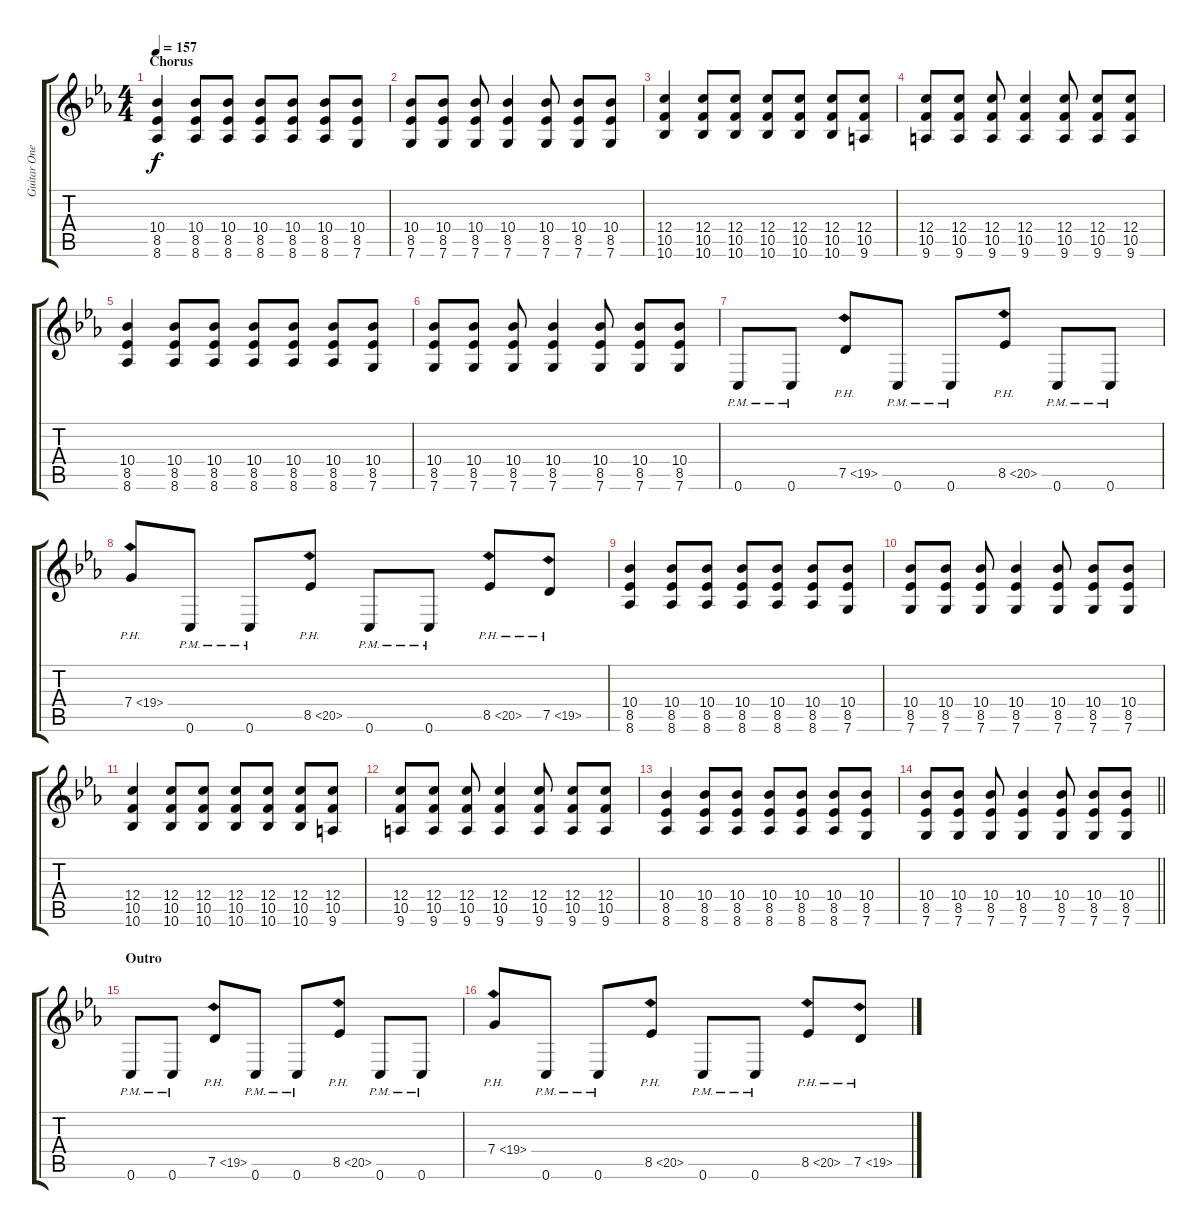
\track ("Guitar One" "Guitar One") {instrument distortionguitar}
\staff {score tabs}
\tuning (E4 C4 G3 C3 G2 C2) {hide}
\ts (4 4)
\section ("" "Chorus")
\tempo 157
\clef g2
\ks cminor
(10.4 8.5 8.6).4{dy f} (10.4 8.5 8.6).8 (10.4 8.5 8.6).8 (10.4 8.5 8.6).8 (10.4 8.5 8.6).8 (10.4 8.5 8.6).8 (10.4 8.5 7.6).8 |
(10.4 8.5 7.6).8 (10.4 8.5 7.6).8 (10.4 8.5 7.6).8 (10.4 8.5 7.6).4 (10.4 8.5 7.6).8 (10.4 8.5 7.6).8 (10.4 8.5 7.6).8 |
(12.4 10.5 10.6).4 (12.4 10.5 10.6).8 (12.4 10.5 10.6).8 (12.4 10.5 10.6).8 (12.4 10.5 10.6).8 (12.4 10.5 10.6).8 (12.4 10.5 9.6).8 |
(12.4 10.5 9.6).8 (12.4 10.5 9.6).8 (12.4 10.5 9.6).8 (12.4 10.5 9.6).4 (12.4 10.5 9.6).8 (12.4 10.5 9.6).8 (12.4 10.5 9.6).8 |
(10.4 8.5 8.6).4 (10.4 8.5 8.6).8 (10.4 8.5 8.6).8 (10.4 8.5 8.6).8 (10.4 8.5 8.6).8 (10.4 8.5 8.6).8 (10.4 8.5 7.6).8 |
(10.4 8.5 7.6).8 (10.4 8.5 7.6).8 (10.4 8.5 7.6).8 (10.4 8.5 7.6).4 (10.4 8.5 7.6).8 (10.4 8.5 7.6).8 (10.4 8.5 7.6).8 |
0.6{pm}.8 0.6{pm}.8 7.5{ph 12}.8 0.6{pm}.8 0.6{pm}.8 8.5{ph 12}.8 0.6{pm}.8 0.6{pm}.8 |
7.4{ph 12}.8 0.6{pm}.8 0.6{pm}.8 8.5{ph 12}.8 0.6{pm}.8 0.6{pm}.8 8.5{ph 12}.8 7.5{ph 12}.8 |
(10.4 8.5 8.6).4 (10.4 8.5 8.6).8 (10.4 8.5 8.6).8 (10.4 8.5 8.6).8 (10.4 8.5 8.6).8 (10.4 8.5 8.6).8 (10.4 8.5 7.6).8 |
(10.4 8.5 7.6).8 (10.4 8.5 7.6).8 (10.4 8.5 7.6).8 (10.4 8.5 7.6).4 (10.4 8.5 7.6).8 (10.4 8.5 7.6).8 (10.4 8.5 7.6).8 |
(12.4 10.5 10.6).4 (12.4 10.5 10.6).8 (12.4 10.5 10.6).8 (12.4 10.5 10.6).8 (12.4 10.5 10.6).8 (12.4 10.5 10.6).8 (12.4 10.5 9.6).8 |
(12.4 10.5 9.6).8 (12.4 10.5 9.6).8 (12.4 10.5 9.6).8 (12.4 10.5 9.6).4 (12.4 10.5 9.6).8 (12.4 10.5 9.6).8 (12.4 10.5 9.6).8 |
(10.4 8.5 8.6).4 (10.4 8.5 8.6).8 (10.4 8.5 8.6).8 (10.4 8.5 8.6).8 (10.4 8.5 8.6).8 (10.4 8.5 8.6).8 (10.4 8.5 7.6).8 |
\barLineRight lightlight
(10.4 8.5 7.6).8 (10.4 8.5 7.6).8 (10.4 8.5 7.6).8 (10.4 8.5 7.6).4 (10.4 8.5 7.6).8 (10.4 8.5 7.6).8 (10.4 8.5 7.6).8 |
\section ("" "Outro")
0.6{pm}.8 0.6{pm}.8 7.5{ph 12}.8 0.6{pm}.8 0.6{pm}.8 8.5{ph 12}.8 0.6{pm}.8 0.6{pm}.8 |
7.4{ph 12}.8 0.6{pm}.8 0.6{pm}.8 8.5{ph 12}.8 0.6{pm}.8 0.6{pm}.8 8.5{ph 12}.8 7.5{ph 12}.8
